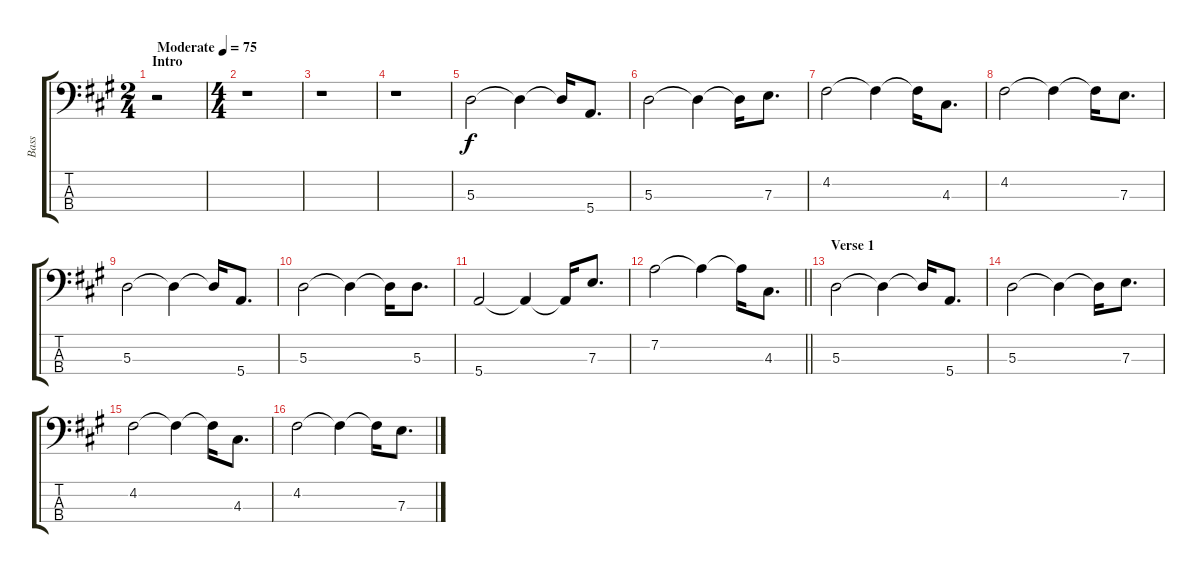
\track ("Bass" "Bass") {instrument electricbassfinger}
\staff {score tabs}
\tuning (G2 D2 A1 E1) {hide}
\ts (2 4)
\section ("" "Intro")
\tempo (75 "Moderate")
\clef f4
\ks f#minor
r.2{dy f instrument electricbassfinger} |
\ts (4 4)
r.1 |
r.1 |
r.1{volume 2} |
5.3.2{volume 13} 5.3{t}.4 5.3{t}.16 5.4.8{d} |
5.3.2 5.3{t}.4 5.3{t}.16 7.3.8{d} |
4.2.2 4.2{t}.4 4.2{t}.16 4.3.8{d} |
4.2.2 4.2{t}.4 4.2{t}.16 7.3.8{d} |
5.3.2 5.3{t}.4 5.3{t}.16 5.4.8{d} |
5.3.2 5.3{t}.4 5.3{t}.16 5.3.8{d} |
5.4.2 5.4{t}.4 5.4{t}.16 7.3.8{d} |
\barLineRight lightlight
7.2.2 7.2{t}.4 7.2{t}.16 4.3.8{d} |
\section ("" "Verse 1")
5.3.2 5.3{t}.4 5.3{t}.16 5.4.8{d} |
5.3.2 5.3{t}.4 5.3{t}.16 7.3.8{d} |
4.2.2 4.2{t}.4 4.2{t}.16 4.3.8{d} |
4.2.2 4.2{t}.4 4.2{t}.16 7.3.8{d}
